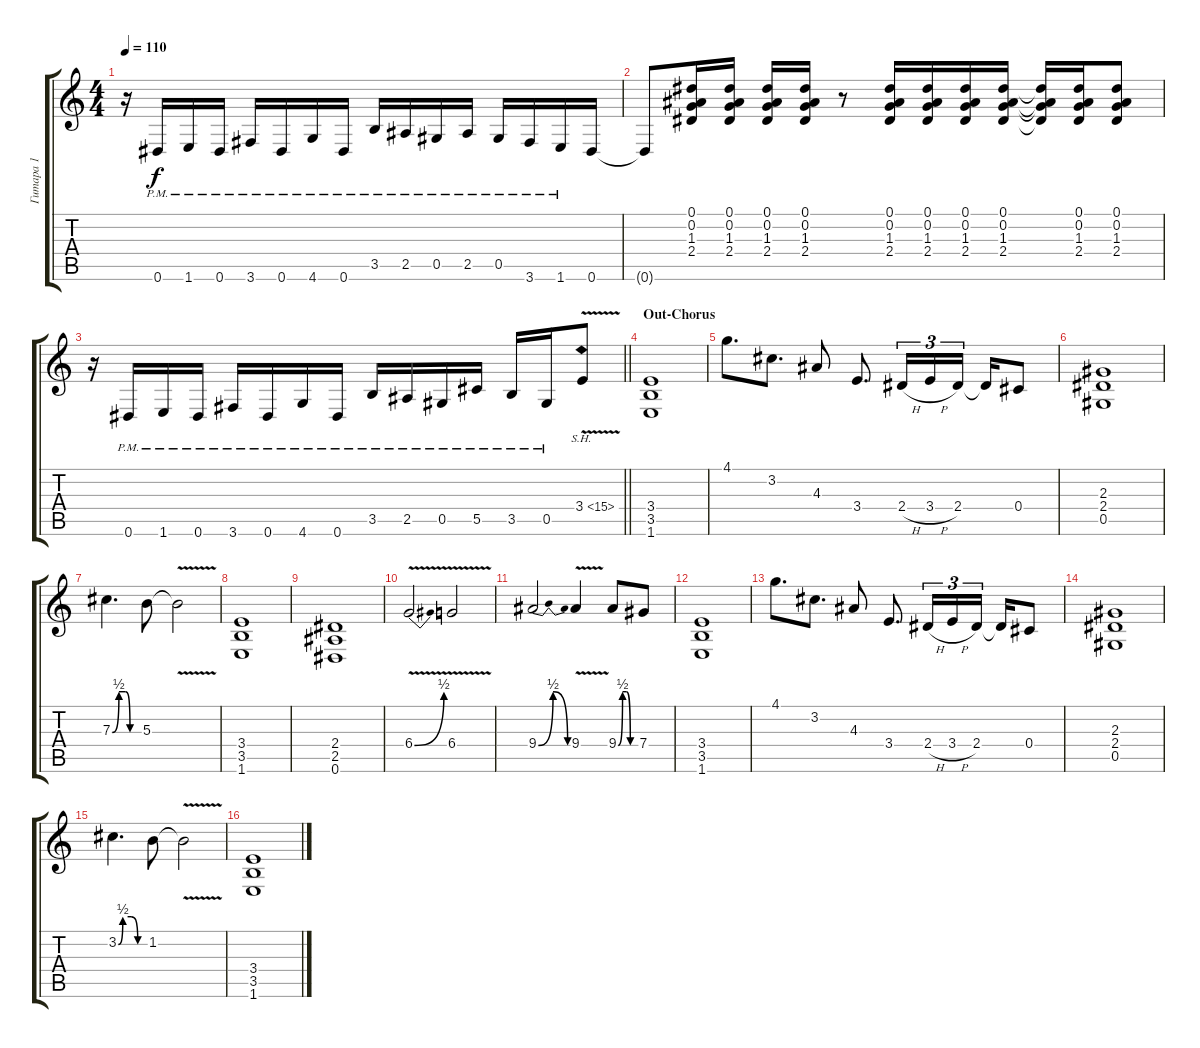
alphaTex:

\track ("Гитара 1" "Гитара 1") {instrument distortionguitar}
\staff {score tabs}
\tuning (Eb4 Bb3 Gb3 Db3 Ab2 Eb2) {hide}
\ts (4 4)
\tempo 110
\clef g2
\ks c
r.16{dy f} 0.6{pm}.16 1.6{pm}.16 0.6{pm}.16 3.6{pm}.16 0.6{pm}.16 4.6{pm}.16 0.6{pm}.16 3.5{pm}.16 2.5{pm}.16 0.5{pm}.16 2.5{pm}.16 0.5{pm}.16 3.6{pm}.16 1.6{pm}.16 0.6.16 |
0.6{t}.8 (0.1 0.2 1.3 2.4).16 (0.1 0.2 1.3 2.4).16 (0.1 0.2 1.3 2.4).16 (0.1 0.2 1.3 2.4).16 r.8 (0.1 0.2 1.3 2.4).16 (0.1 0.2 1.3 2.4).16 (0.1 0.2 1.3 2.4).16 (0.1 0.2 1.3 2.4).16 (0.1{t} 0.2{t} 1.3{t} 2.4{t}).16 (0.1 0.2 1.3 2.4).16 (0.1 0.2 1.3 2.4).8 |
\barLineRight lightlight
r.16 0.6{pm}.16 1.6{pm}.16 0.6{pm}.16 3.6{pm}.16 0.6{pm}.16 4.6{pm}.16 0.6{pm}.16 3.5{pm}.16 2.5{pm}.16 0.5{pm}.16 5.5{pm}.16 3.5{pm}.16 0.5{pm}.16 3.4{sh 12 v}.8 |
\section ("" "Out-Chorus")
(3.4 3.5 1.6).1 |
4.1.8{d} 3.2.8{d} 4.3.8 3.4.8{d} 2.4{h}.16{tu (3 2)} 3.4{h}.16{tu (3 2)} 2.4.16{tu (3 2) beam splitsecondary} 2.4{t}.16 0.4.8 |
(2.3 2.4 0.5).1 |
7.3{be (custom 0 0 15 2 30 2 40 0 60 0)}.4{d} 5.3.8 5.3{v t}.2 |
(3.4 3.5 1.6).1 |
(2.4 2.5 0.6).1 |
6.4{be (bend 0 0 60 2) v}.2 6.4{v}.2 |
9.4{be (bendrelease 0 0 15 2 45 2 60 0)}.2 9.4{v}.4 9.4{be (custom 0 0 15 2 29 2 42 0 60 0)}.8 7.4.8 |
(3.4 3.5 1.6).1 |
4.1.8{d} 3.2.8{d} 4.3.8 3.4.8{d} 2.4{h}.16{tu (3 2)} 3.4{h}.16{tu (3 2)} 2.4.16{tu (3 2) beam splitsecondary} 2.4{t}.16 0.4.8 |
(2.3 2.4 0.5).1 |
3.2{be (custom 0 0 10 2 29 2 44 0 60 0)}.4{d} 1.2.8 1.2{v t}.2 |
(3.4 3.5 1.6).1
